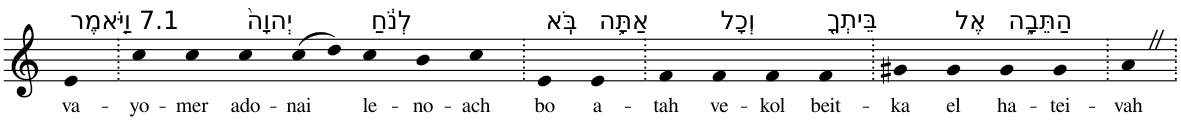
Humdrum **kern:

**kern	**text
*part1	*part1
*staff1	*staff1
*I"Piano	*
*I'Pno	*
*clefG2	*
*k[]	*
=1	=1
!LO:TX:a:t=7.1 וַיֹּ֤אמֶר	!
!	!LO:LY:b
4e	va-
=2.	=2.
!	!LO:LY:b
4cc	-yo-
!	!LO:LY:b
4cc	-mer
!LO:TX:a:t=יְהוָה֙	!
!	!LO:LY:b
4cc	ado-
!	!LO:LY:b
(>8cc	-nai
8dd)	.
!LO:TX:a:t=לְנֹ֔חַ	!
!	!LO:LY:b
4cc	le-
!	!LO:LY:b
4b	-no-
!	!LO:LY:b
4cc	-ach
=3.	=3.
!LO:TX:a:t=בֹּֽא	!
!	!LO:LY:b
4e	bo
!LO:TX:a:t=אַתָּ֥ה	!
!	!LO:LY:b
4e	a-
=4.	=4.
!	!LO:LY:b
4f	-tah
!LO:TX:a:t=וְכָל	!
!	!LO:LY:b
4f	ve-
!	!LO:LY:b
4f	-kol
!LO:TX:a:t=בֵּיתְךָ֖	!
!	!LO:LY:b
4f	beit-
=5.	=5.
!	!LO:LY:b
4g#X	-ka
!LO:TX:a:t=אֶל	!
!	!LO:LY:b
4g#	el
!LO:TX:a:t=הַתֵּבָ֑ה	!
!	!LO:LY:b
4g#	ha-
!	!LO:LY:b
4g#	-tei-
=6.	=6.
!	!LO:LY:b
4aZ	-vah
=.	=.
*-	*-
